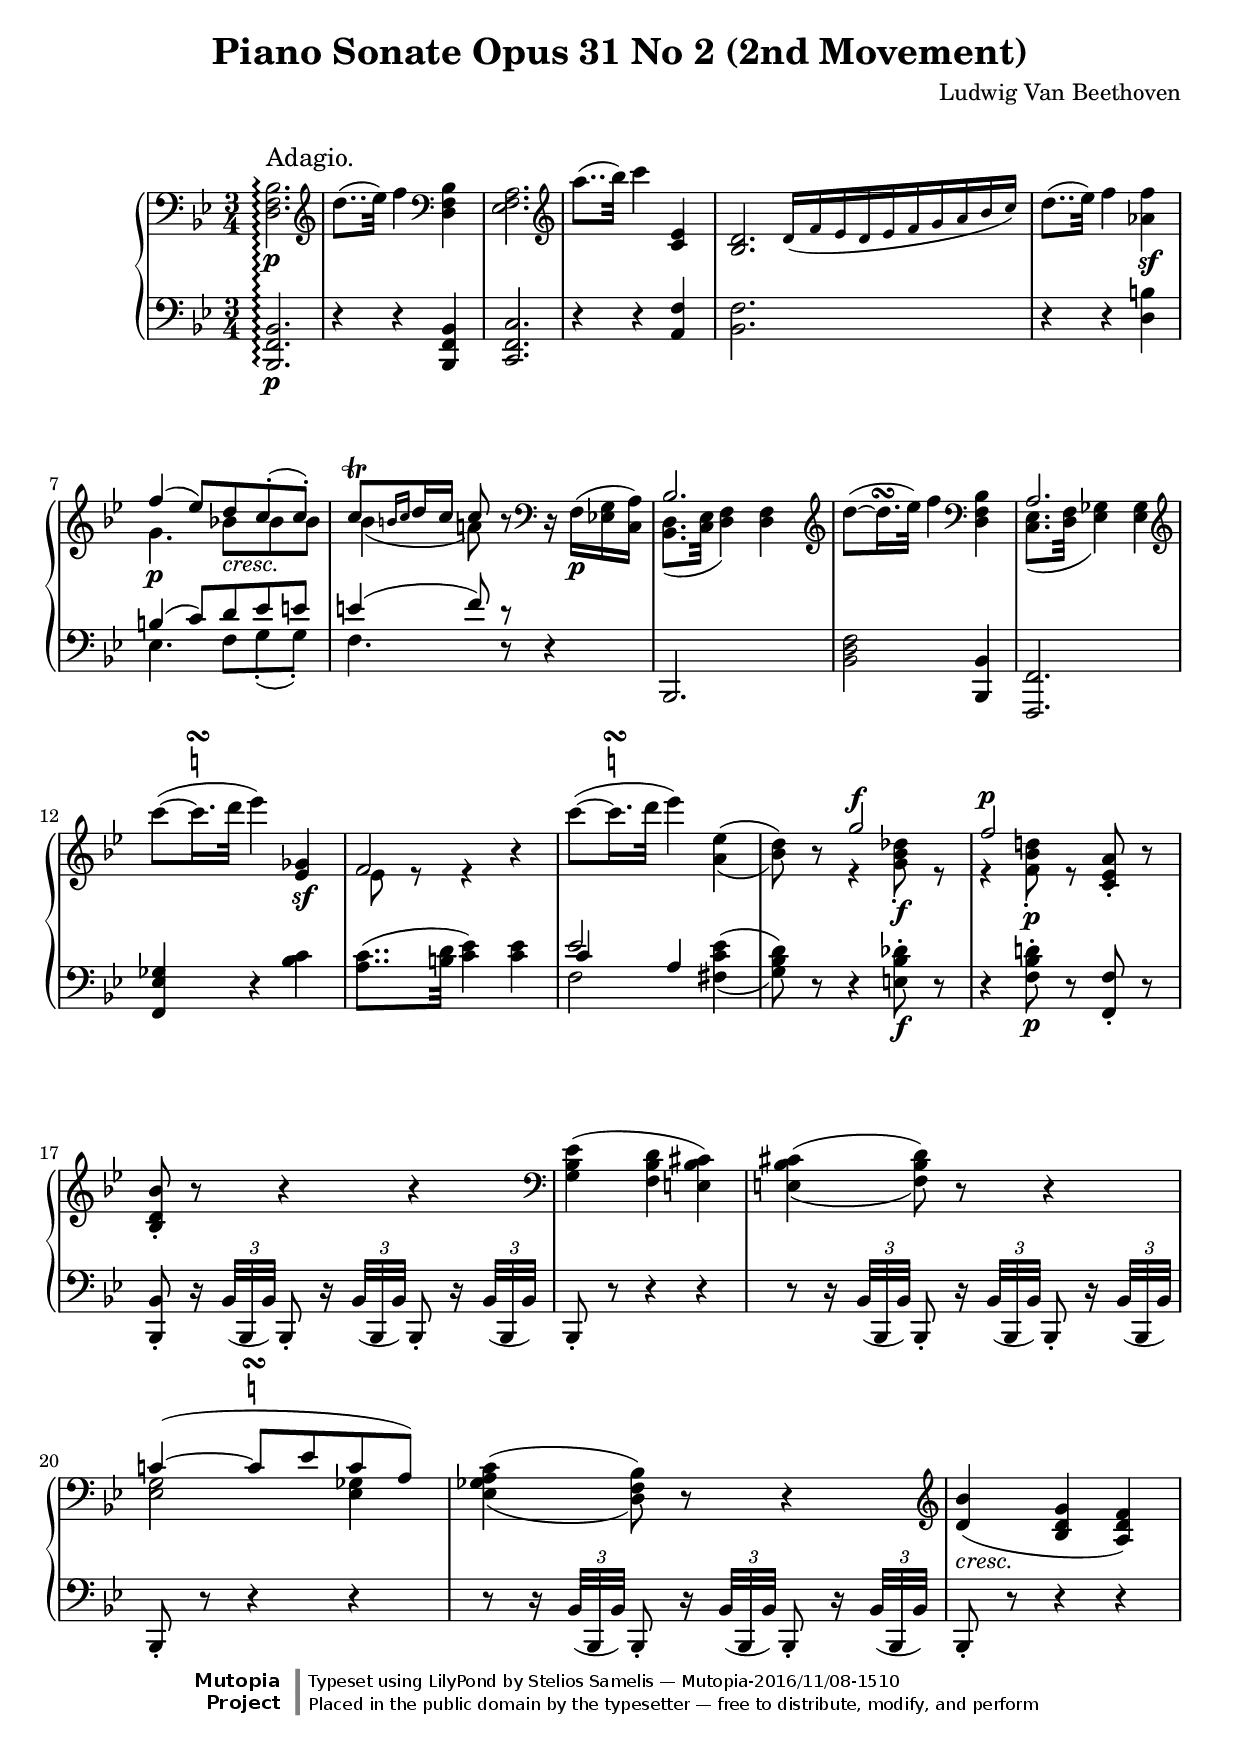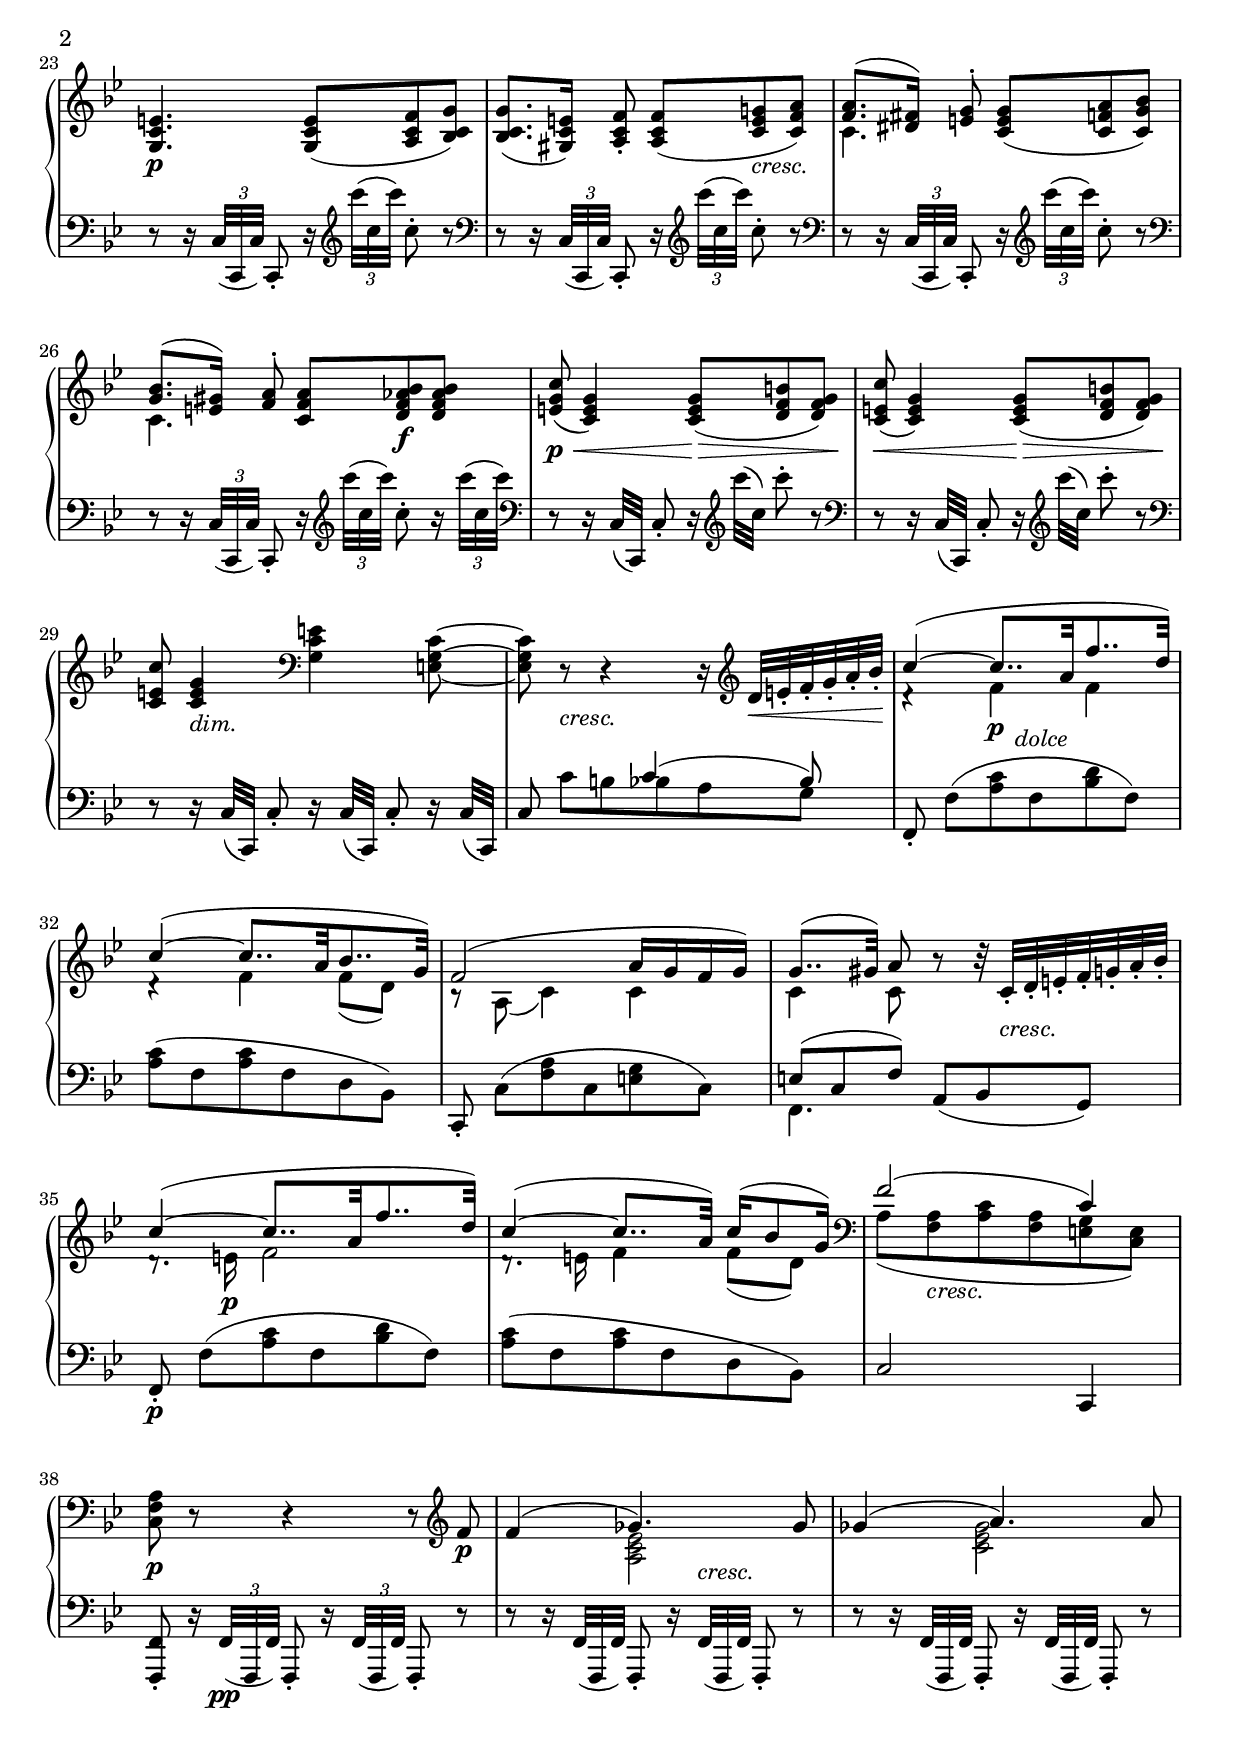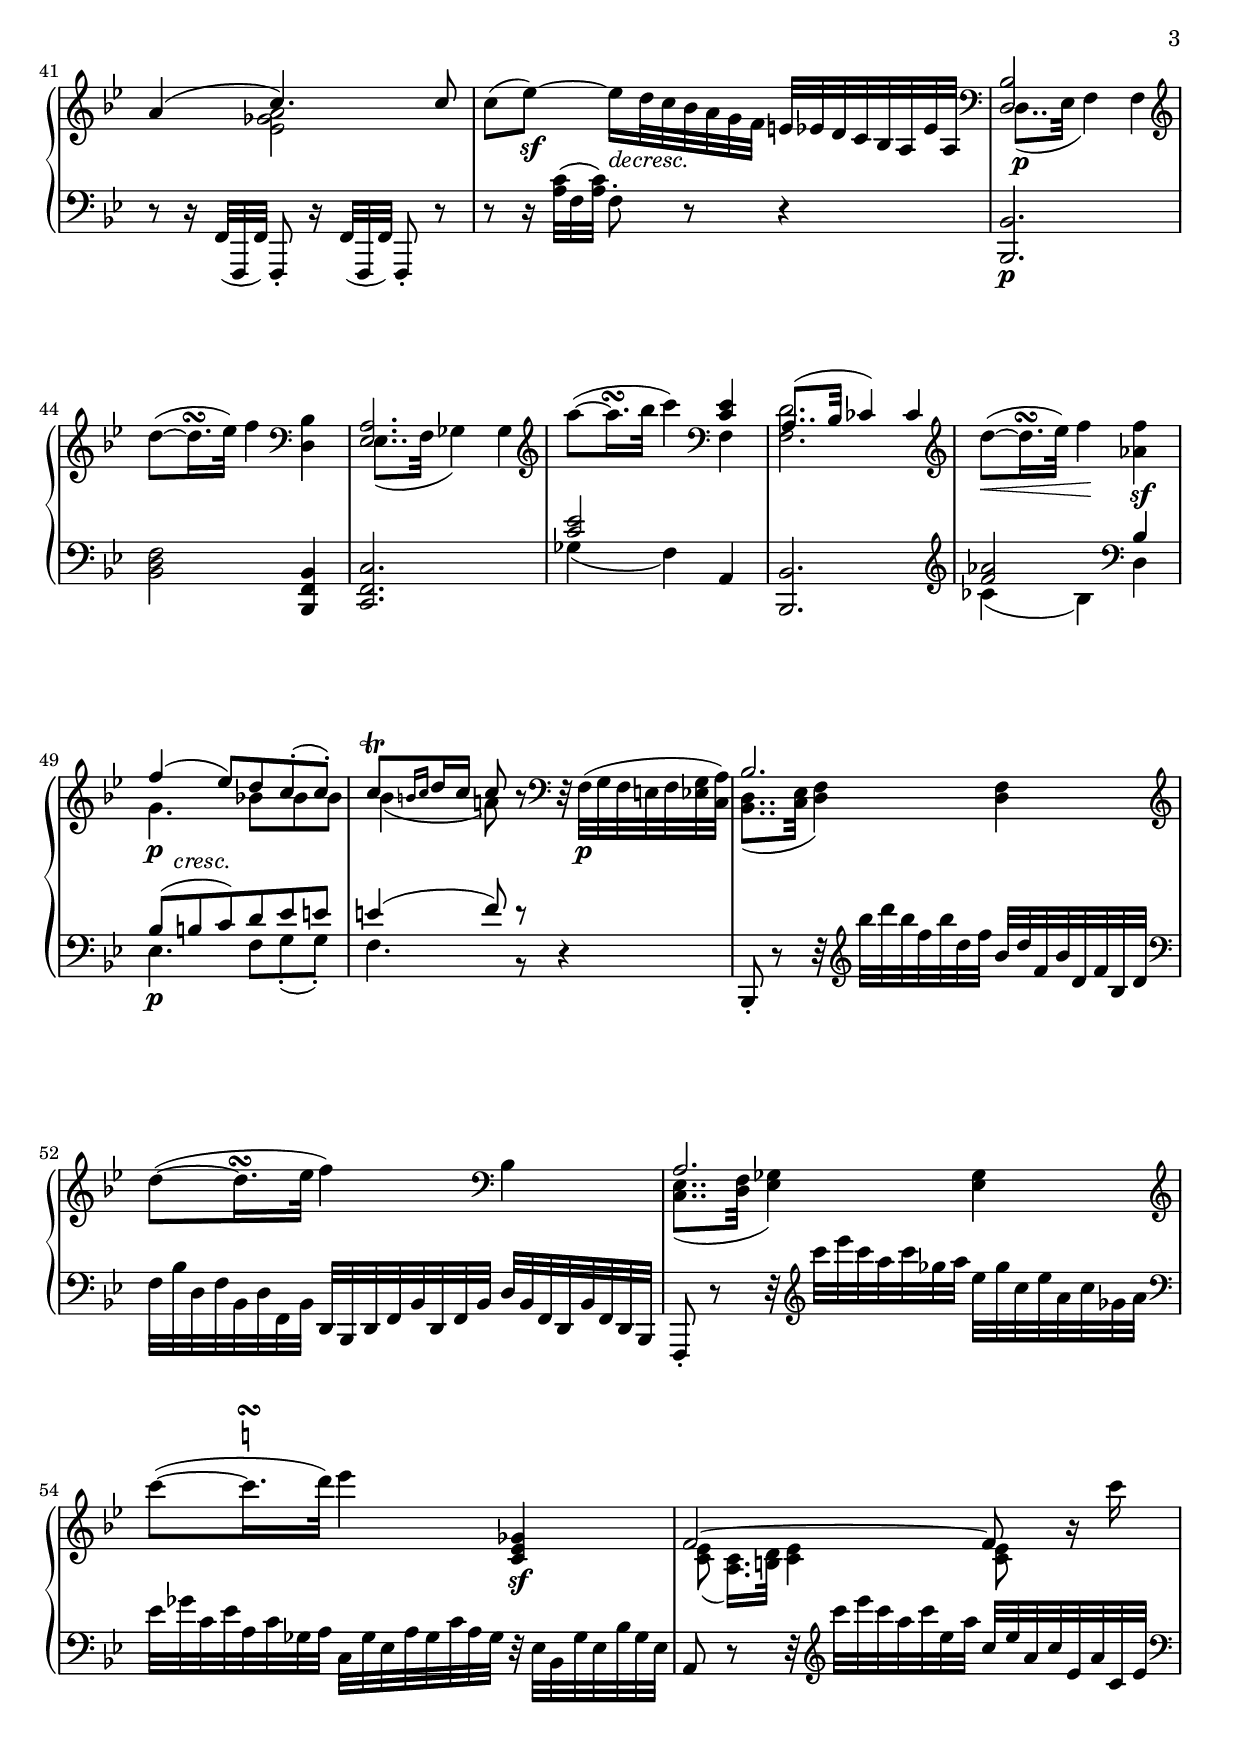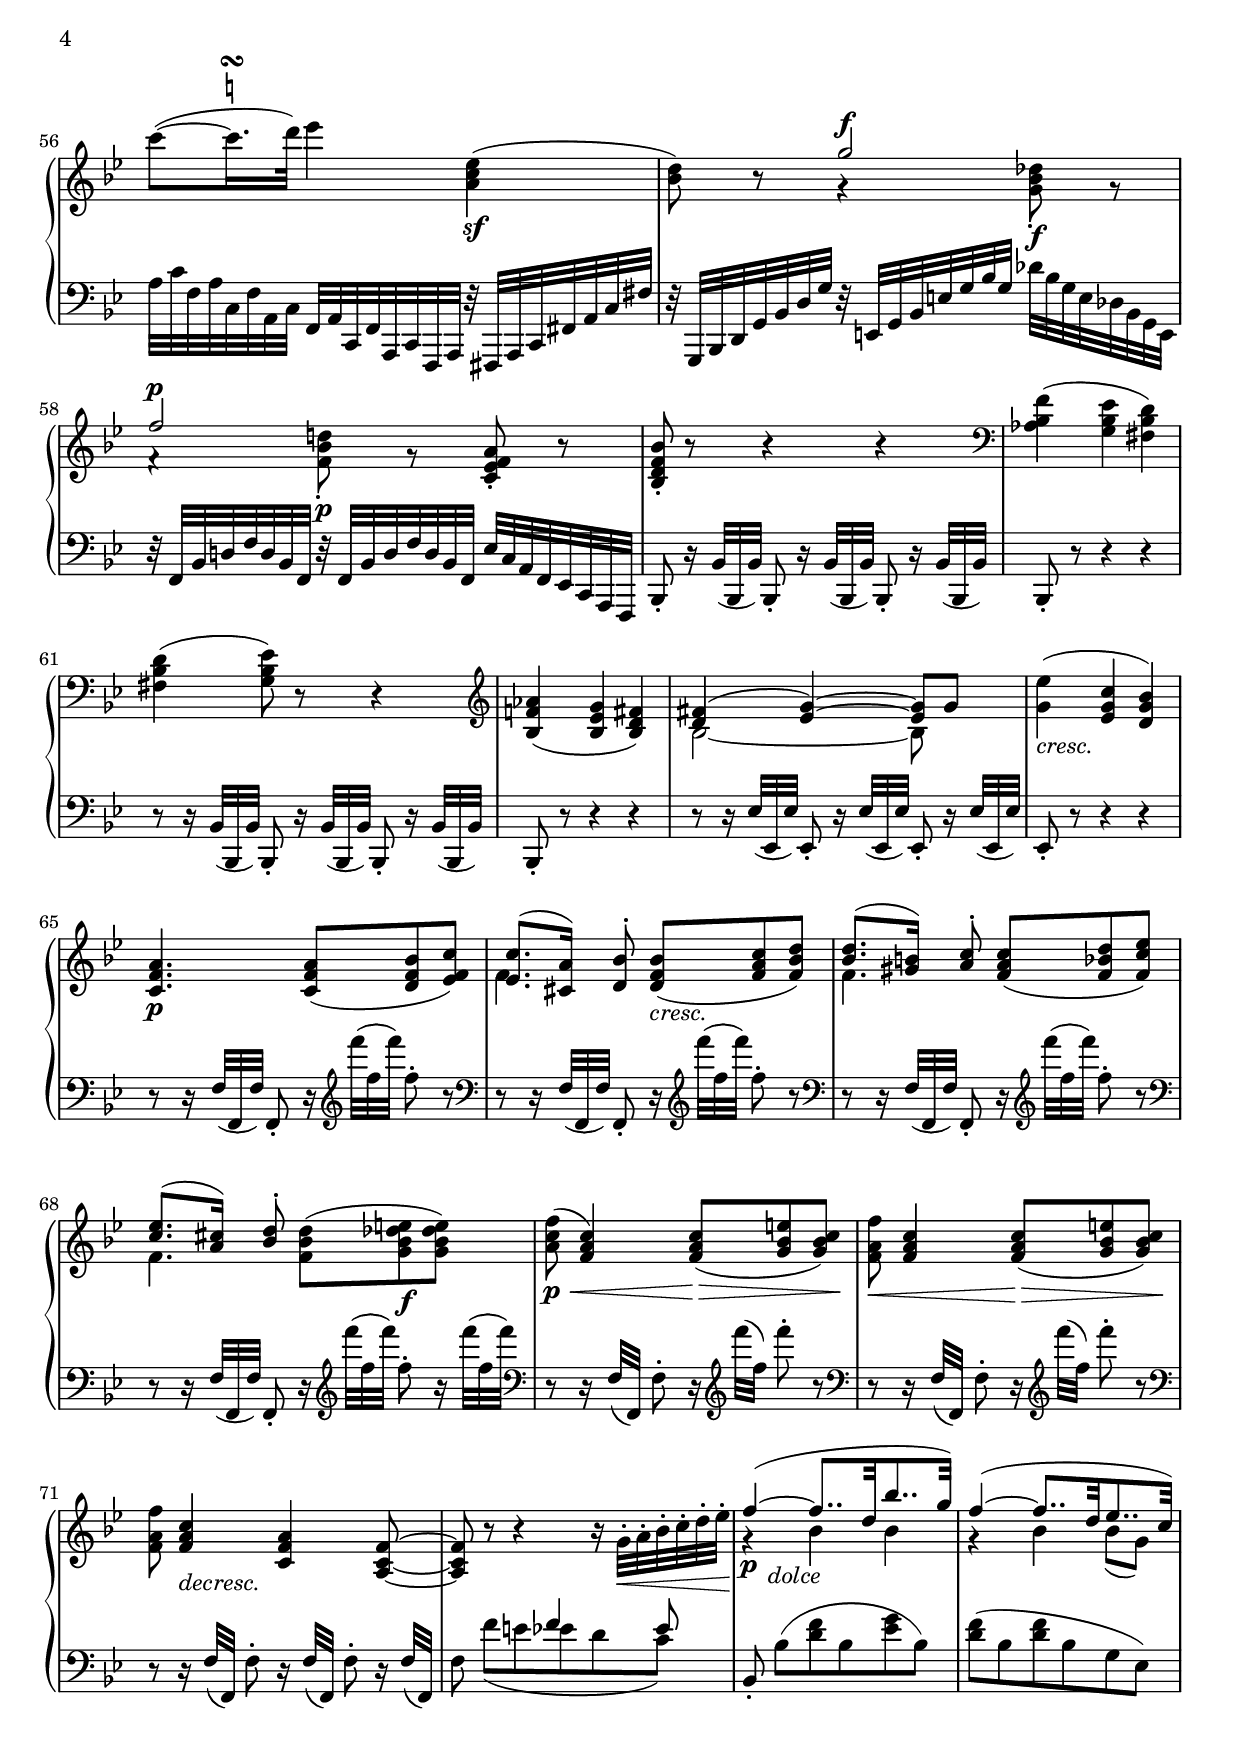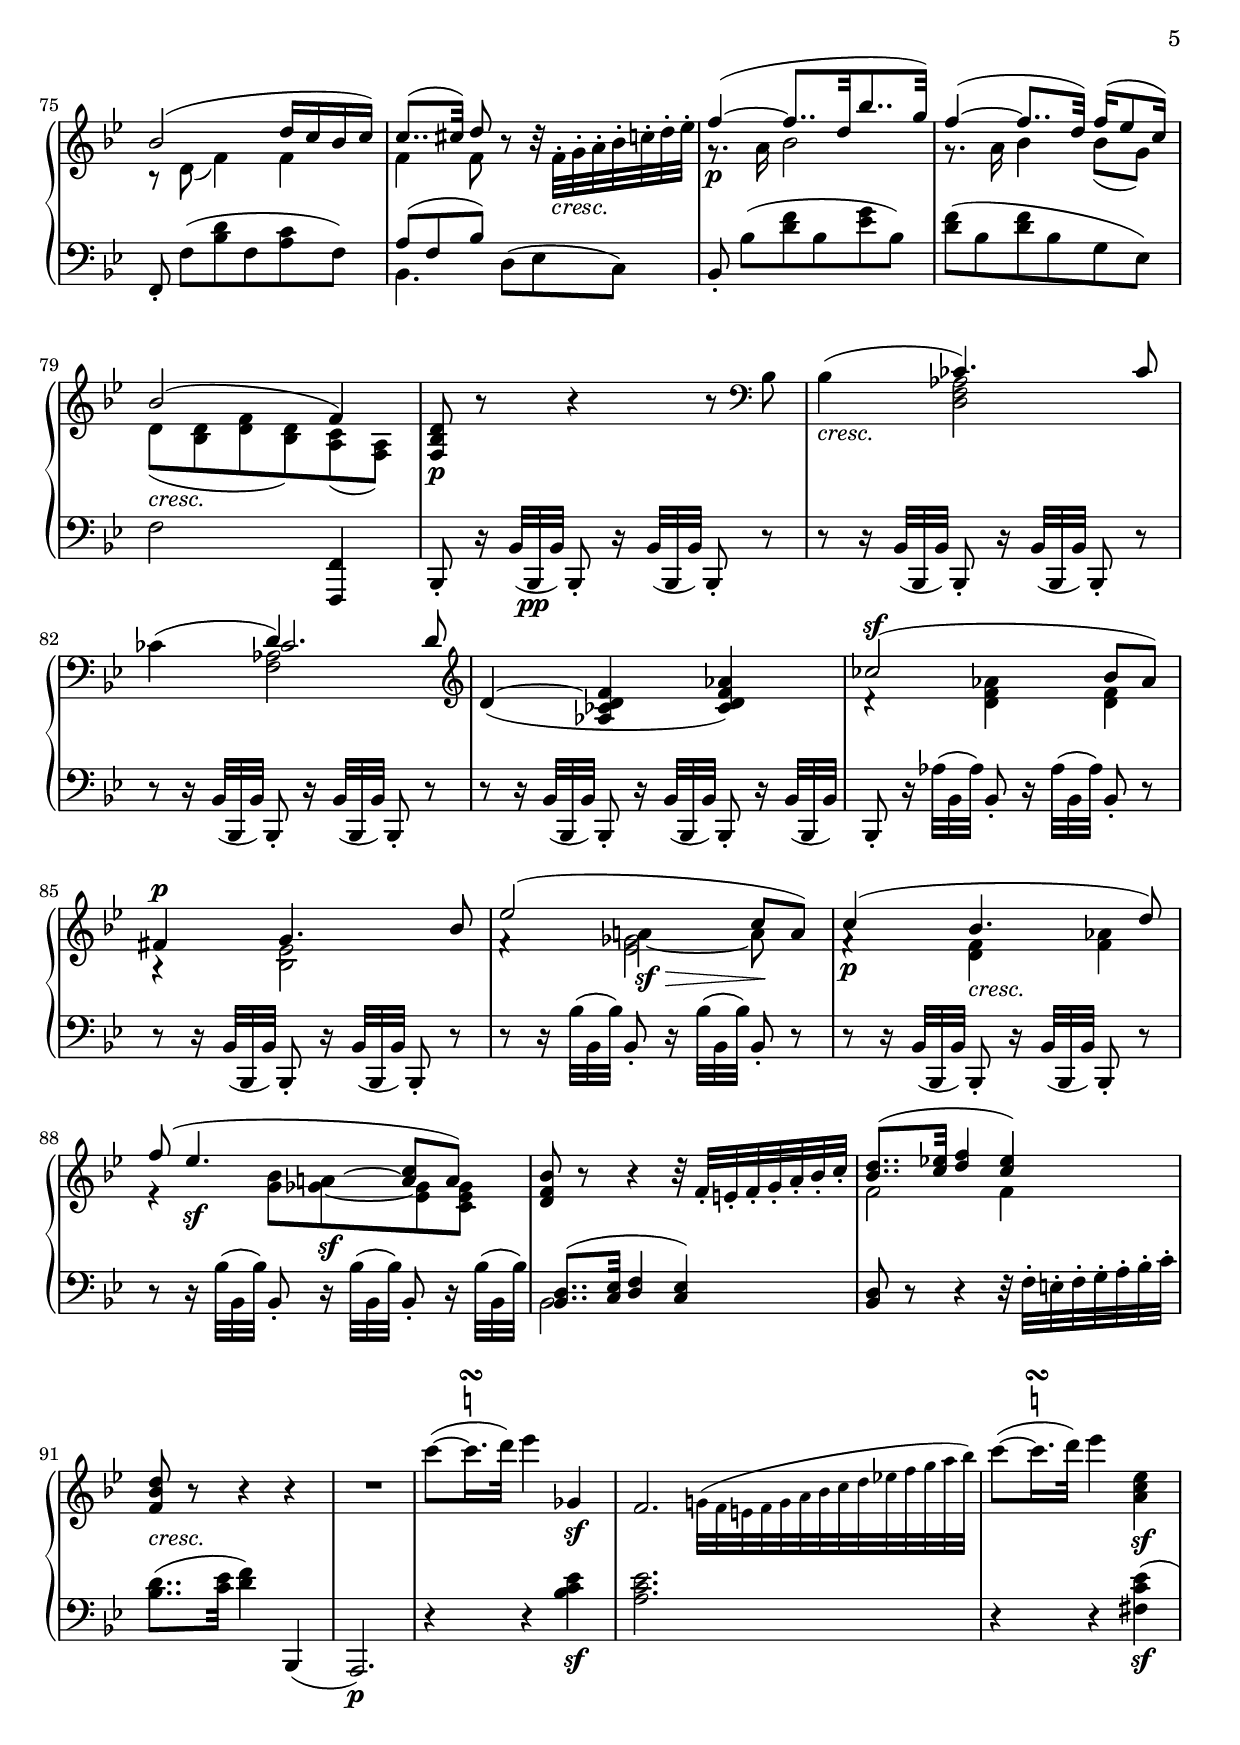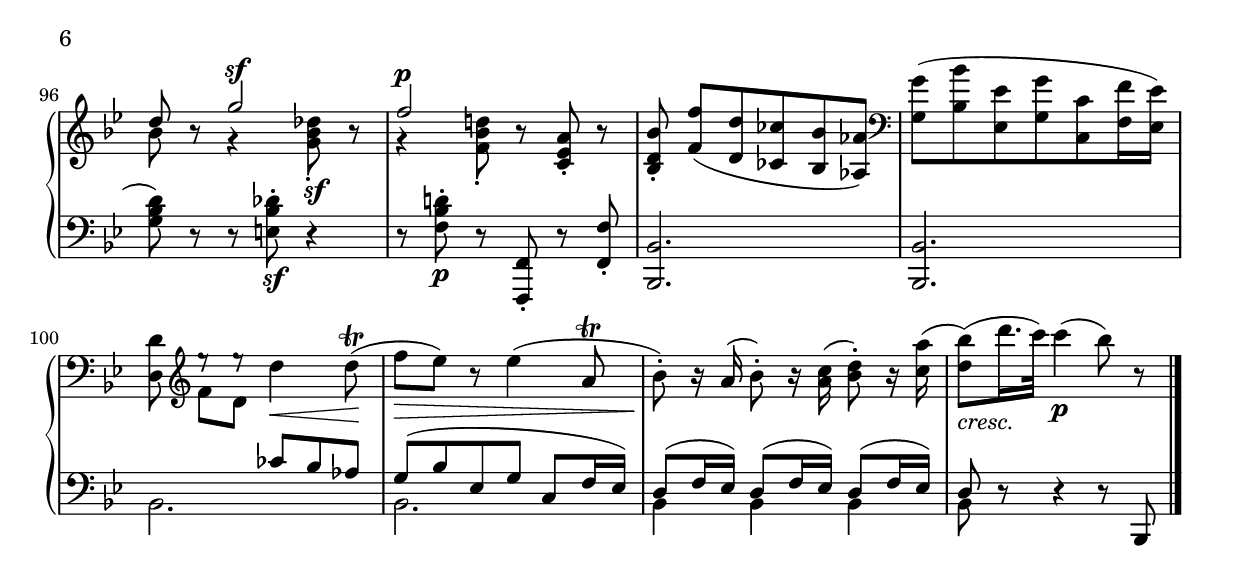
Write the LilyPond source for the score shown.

\version "2.18.2"

 \header {
  title = "Piano Sonate Opus 31 No 2 (2nd Movement)"
  composer = "Ludwig Van Beethoven"
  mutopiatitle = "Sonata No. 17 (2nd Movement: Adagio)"
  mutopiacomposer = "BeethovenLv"
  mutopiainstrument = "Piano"
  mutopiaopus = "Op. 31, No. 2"
  date = "1802"
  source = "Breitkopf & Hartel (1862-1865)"
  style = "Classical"
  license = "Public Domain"
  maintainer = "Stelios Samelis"
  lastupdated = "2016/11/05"   % - Alex Schreiber

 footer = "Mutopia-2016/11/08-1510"
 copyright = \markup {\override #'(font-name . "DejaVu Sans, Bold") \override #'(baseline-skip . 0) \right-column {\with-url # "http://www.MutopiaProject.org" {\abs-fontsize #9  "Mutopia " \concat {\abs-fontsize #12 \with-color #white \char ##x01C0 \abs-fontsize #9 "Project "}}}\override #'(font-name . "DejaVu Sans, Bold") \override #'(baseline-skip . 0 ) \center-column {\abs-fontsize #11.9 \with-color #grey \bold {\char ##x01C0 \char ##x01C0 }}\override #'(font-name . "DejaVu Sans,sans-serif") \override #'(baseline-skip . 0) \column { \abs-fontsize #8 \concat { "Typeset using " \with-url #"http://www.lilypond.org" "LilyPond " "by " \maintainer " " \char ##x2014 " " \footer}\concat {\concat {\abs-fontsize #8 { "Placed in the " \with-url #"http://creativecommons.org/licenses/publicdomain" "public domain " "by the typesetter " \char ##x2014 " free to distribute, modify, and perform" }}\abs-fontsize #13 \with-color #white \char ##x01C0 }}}
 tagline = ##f
}

\score {

 \new GrandStaff
 <<
 \new Staff = "up" {
 \clef treble
 \key bes \major
 \time 3/4
 \override Score.MetronomeMark.transparent = ##t
 \tempo 4 = 40
 \override TextScript.padding = #2.0
 \set GrandStaff.connectArpeggios = ##t
 \clef bass <d f bes>2.\p\arpeggio^\markup { \large "Adagio." }
 \clef treble d''8..( ees''32) f''4 \clef bass <d f bes>4 <ees f a>2. \clef treble a''8..( bes''32) c'''4 <c' ees'>4
 <bes d'>2. \bar "" \cadenzaOn \override NoteHead.font-size = #-2 d'16([ f' ees' d' ees' f' g' a' bes' c''])
 \cadenzaOff \bar "|" \override NoteHead.font-size = #0 d''8..( ees''32) f''4 <aes' f''>4\sf \break
 << { f''4( ees''8)[ d'' c''\staccato( c''\staccato)] c''8^\trill[ \grace { b'16[ c''] } d''16 c''] c''8 } \\
 { g'4.\p bes'!8_\markup { \italic "cresc." }[ bes' bes'] bes'4( a'!8) } >> r8
 \clef bass r16 f16\p([ <ees! g> <c a>]) << { bes2. } \\ { <bes, d>8.( <c ees>32 <d f>4) <d f>4 } >>
 \clef treble d''8(~ d''16.^\turn ees''32) f''4 \clef bass <d f bes>4
 << { a2. } \\ { <c ees>8.( <d f>32 <ees ges>4) <ees ges>4 } >> \break
 \clef treble c'''8(~  \once \override TextScript.script-priority = #-1
 c'''16.^\turn^\markup { \natural } d'''32 ees'''4) <ees' ges'>4\sf << { f'2 } \\ { ees'8 e'8\rest e'4\rest } >> r4
 \clef treble c'''8(~  \once \override TextScript.script-priority = #-1
 c'''16.^\turn^\markup { \natural } d'''32 ees'''4) \set doubleSlurs = ##t <a' ees''>4( <bes' d''>8) r8
 << { g''2^\f f''2^\p } \\ { e'4\rest <g' bes' des''>8\f\staccato e'8\rest e'4\rest <f' bes' d''!>8\p\staccato e'8\rest } >>
 <c' ees' a'>8\staccato r8 \break
 <bes d' bes'>8\staccato r8 r4 r4 \set doubleSlurs = ##f \clef bass <g bes ees'>4( <f bes d'> <e bes cis'>)
 \set doubleSlurs = ##t <e bes cis'>4( <f bes d'>8) r8 r4 \break
 << { c'!4(~  \once \override TextScript.script-priority = #-1
 c'8^\turn^\markup { \natural }[ ees' c' a]) } \\ { <ees g>2 <ees ges>4 } >> <ees ges a c'>4( <d f bes>8) r8 r4
 \clef treble \set doubleSlurs = ##f <d' bes'>4_\markup { \italic "cresc." }( <bes d' g'> <a d' f'>) \break
 <g c' e'>4.\p <g c' e'>8([ <a c' f'> <bes c' g'>]) <bes c' g'>8.([ <gis c' e'>16]) <a c' f'>8\staccato
 <a c' f'>8([ <c' e' g'!>_\markup { \italic "cresc." } <c' f' a'>])
 << { <f' a'>8.( <dis' fis'>16) <e' g'>8\staccato } \\ { c'4. } >> <c' e' g'>8([ <c' f' a'> <c' g' bes'>]) \break
 << { <g' bes'>8.([ <e' gis'>16]) <f' a'>8\staccato } \\ { c'4. } >> <c' f' a'>8[ <d' f' aes' bes'>8\f <d' f' aes' bes'>]
 <e' g' c''>8\p\<( <c' e' g'>4) <c' e' g'>8\!\>([ <d' f' b'> <d' f' g'>\!])
 <c' e' c''>8\<( <c' e' g'>4) <c' e' g'>8\!\>([ <d' f' b'> <d' f' g'>\!]) \break
 <c' e' c''>8 <c' e' g'>4_\markup { \italic "dim." } \clef bass < g c' e'>4 <e g c'>8~ <e g c'>8
 r8_\markup { \italic "cresc." } r4 r16 \clef treble d'32\<[ e'\staccato f'\staccato g'\staccato a'\staccato bes'\staccato\!]
 << { c''4(~ c''8..[ a'32 f''8.. d''32]) } \\ { d'4\rest f'4\p_\markup { \italic "    dolce" } f'4 } >> \break
 << { c''4(~ c''8..[ a'32 bes'8.. g'32]) } \\ { d'4\rest f'4 f'8([ d']) } >> << { f'2( a'16[ g' f' g']) g'8..([ gis'32]) a'8 } \\
 { b8\rest a( c'4) c'4 c'4 c'8 } >> r8 r32 c'32\staccato_\markup { \italic "cresc." }[ d'\staccato
 e'\staccato f'\staccato g'\staccato a'\staccato bes'\staccato] \break
 << { c''4(~ c''8..[ a'32 f''8.. d''32]) c''4(~ c''8..[ a'32]) c''16([ bes'8 g'16]) } \\
 { d'8.\rest e'16\p f'2 d'8.\rest e'16 f'4 f'8([ d']) } >>
 \clef bass << { f'2( c'4) } \\ { a8([ <f a>_\markup { \italic "cresc." } <a c'> <f a> <e g> <c e>]) } >>
 <c f a>8\p r8 r4 r8 \clef treble f'8\p << { f'4( ges'4.) ges'8 ges'4( a'4.) a'8 } \\
 { s4 <a c' ees'>2 s4 <c' ees' ges'>2 } >> \break
 << { a'4( c''4.) c''8 } \\ { s4 <ees' ges' a'>2 } >> c''8( ees''\sf)~
 ees''16_\markup { \italic "decresc." }[ d''32 c'' bes' a' g' f'] e'[ ees' d' c' bes a ees' a]
 \clef bass << { <d bes>2 } \\ { d8..\p( ees32 f4) } >> f4 \break
 \clef treble d''8(~ d''16.^\turn ees''32) f''4 \clef bass <d bes>4 << { <ees a>2. } \\ { ees8..( f32 ges4) ges4 } >>
 \clef treble a''8(~ a''16.^\turn bes''32 c'''4)
 \clef bass << { <c' ees'>4 a8..( bes32 ces'4) ces'4 } \\ { f4 <f d'>2. } >>
 \clef treble d''8\<(~ d''16.^\turn ees''32) f''4\! <aes' f''>4\sf \break
 << { f''4( ees''8)[ d'' c''\staccato( c''\staccato)] c''8^\trill[ \grace { b'16[ c''] } d''16 c''] c''8 } \\
 { g'4.\p_\markup { \italic "    cresc." } bes'!8[ bes' bes'] bes'4( a'!8) } >> r8
 \clef bass r32 f32\p([ g f e f <ees g> <c a>]) << { bes2. } \\ { <bes, d>8..( <c ees>32 <d f>4) <d f>4 } >> \break
 \clef treble d''8(~ d''16.^\turn ees''32 f''4) \clef bass bes4
 << { a2. } \\ { <c ees>8..( <d f>32 <ees ges>4) <ees ges>4 } >> \break
 \clef treble c'''8(~  \once \override TextScript.script-priority = #-1 c'''16.^\turn^\markup { \natural } d'''32) ees'''4
 <c' ees' ges'>4\sf << { f'2~ f'8 } \\ { <c' ees'>8( <a c'>16.)[ <b d'>32] <c' ees'>4 <c' ees'>8 } >> r16 c'''16 \break
 c'''8(~  \once \override TextScript.script-priority = #-1 c'''16.^\turn^\markup { \natural } d'''32) ees'''4
 <a' c'' ees''>4\sf( <bes' d''>8) r8 << { g''2^\f } \\ { g'4\rest <g' bes' des''>8\f\staccato g'8\rest } >> \break
 << { f''2^\p } \\ { f'4\rest <f' bes' d''!>8\p\staccato g'8\rest } >> <c' ees' f' a'>8\staccato r8
 <bes d' f' bes'>8\staccato r8 r4 r4 \clef bass <aes bes f'>4( <g bes ees'> <fis bes d'>) \break
 <fis bes d'>4( <g bes ees'>8) r8 r4 \clef treble <bes f'! aes'>4( <bes ees' g'> <bes d' fis'>)
 << { <d' fis'>4( <ees' g'>4)~ <ees' g'>8[ g'] } \\ { bes2~ bes8 s8 } >>
 <g' ees''>4_\markup { \italic "cresc." }( <ees' g' c''> <d' g' bes'>) \break
 <c' f' a'>4.\p <c' f' a'>8([ <d' f' bes'> <ees' f' c''>])
 << { <ees' c''>8.([ <cis' a'>16]) <d' bes'>8\staccato } \\ { f'4. } >>
 <d' f' bes'>8_\markup { \italic "cresc." }([ <f' a' c''> <f' bes' d''>])
 << { <bes' d''>8.([ <gis' b'>16]) <a' c''>8\staccato } \\ { f'4. } >> <f' a' c''>8([ <f' bes' d''> <f' c'' ees''>]) \break
 << { <c'' ees''>8.([ <a' cis''>16]) <bes' d''>8\staccato } \\ { f'4. } >>
 <f' bes' d''>8([ <g' bes' des'' e''>\f <g' bes' des'' e''>]) <a' c'' f''>8\p\<( <f' a' c''>4)
 <f' a' c''>8\!\>([ <g' bes' e''> <g' bes' c''>\!]) <f' a' f''>8\< <f' a' c''>4
 <f' a' c''>8\!\>([ <g' bes' e''> <g' bes' c''>\!]) \break
 <f' a' f''>8 <f' a' c''>4_\markup { \italic "decresc." } <c' f' a'>4 <a c' f'>8~ <a c' f'>8 r8 r4
 r16 g'32\staccato\<[ a'\staccato bes'\staccato c''\staccato d''\staccato ees''\staccato\!]
 << { f''4\p_\markup { \italic "    dolce" }(~ f''8..[ d''32 bes''8.. g''32]) f''4(~ f''8..[ d''32 ees''8.. c''32]) } \\
 { g'4\rest bes'4 bes' g'4\rest bes'4 bes'8( g') } >> \break
 << { bes'2( d''16[ c'' bes' c'']) c''8..([ cis''32]) d''8 } \\ { b8\rest d'8( f'4) f'4 f'4 f'8 } >> r8 r32
 f'32\staccato_\markup { \italic "cresc." }[ g'\staccato a'\staccato bes'\staccato c''\staccato d''\staccato ees''\staccato]
 << { f''4\p(~ f''8..[ d''32 bes''8.. g''32]) f''4(~ f''8..[ d''32]) f''16([ ees''8 c''16]) } \\
 { g'8.\rest a'16 bes'2 g'8.\rest a'16 bes'4 bes'8( g') } >> \break
 << { bes'2( f'4) } \\ { d'8_\markup { \italic "cresc." }[( <bes d'> <d' f'> <bes d'>) <a c'>( <f a>)] } >>
 <f bes d'>8\p r8 r4 r8 \clef bass bes8
 << { \stemDown bes4_\markup { \italic "cresc." }( \stemUp ces'4.) ces'8 } \\ { s4 <d f aes>2 } >> \break
 << { \stemDown ces'4( \stemUp d'4.) d'8 } \\ { s4 <f aes>2 } \\ { s4 ces'2 } >>
 \clef treble d'4(~ <aes ces' d' f'>4 <ces' d' f' aes'>)
 << { ces''2^\sf( bes'8 aes') } \\ { d'4\rest <d' f' aes'>4 <d' f'> } >> \break
 << { fis'4^\p g'4. bes'8 } \\ { a4\rest <bes ees'>2 } >>
 << { ees''2( c''8 a') } \\ { f'4\rest a'!4\sf\>~ a'8\! s8 } \\ { \stemDown s4 <ees' ges'>2 } >>
 << { c''4\p( bes'4. d''8) } \\ { f'4\rest <d' f'>4_\markup { \italic "cresc." } <f' aes'> } >> \break
 << { f''8( ees''4.*2/3\sf \tweak Stem.transparent ##t a'8~ <a' c''>8[ a']) } \\ { e'4\rest <g' bes'>8[ <ges'~ a'!>\sf <ees' ges'> <c' ees' ges'>] } >>
 <d' f' bes'>8 r8 r4 r32 f'32\staccato[ e'\staccato f'\staccato g'\staccato a'\staccato bes'\staccato c''\staccato]
 << { <bes' d''>8..([ <c'' ees''!>32] <d'' f''>4 <c'' ees''>) } \\ { f'2 f'4 } >> \break
 <f' bes' d''>8_\markup { \italic "cresc." } r8 r4 r4 R2.
 c'''8(~  \once \override TextScript.script-priority = #-1 c'''16.^\turn^\markup { \natural } d'''32) ees'''4
 ges'4\sf f'2. \bar "" \cadenzaOn \override NoteHead.font-size = #-2 g'!32([ f' e' f' g' a' bes' c'' d'' ees''! f'' g'' a'' bes''])
 \cadenzaOff \bar "|" \override NoteHead.font-size = #0
 c'''8(~  \once \override TextScript.script-priority = #-1 c'''16.^\turn^\markup { \natural } d'''32) ees'''4
 <a' c'' ees''>4\sf \break
 << { d''8 } \\ { bes'8 } >> r8 << { g''2^\sf f''2^\p } \\ { g'4\rest <g' bes' des''>8\sf\staccato b'8\rest
 g'4\rest <f' bes' d''!>8\staccato b'8\rest } >> <c' ees' a'>8\staccato r8
 <bes d' bes'>8\staccato <f' f''>8([ <d' d''> <ces' ces''> <bes bes'> <aes aes'>])
 \clef bass <g g'>8([ <bes bes'> <ees ees'> <g g'> <c c'> <f f'>16 <ees ees'>]) \break

 <d d'>8 \clef treble << { e''8\rest e''8\rest } \\ { f'8[ d'8] } >> d''4\< d''8^\trill\!( f''8\>[ ees'']) r8
 ees''4( a'8^\trill bes'8\staccato\!) r16 a'16( bes'8\staccato) r16 <a' c''>16( <bes' d''>8\staccato)
 r16 <c'' a''>16( <d'' bes''>8_\markup { \italic "cresc." })([ d'''16. c'''32]) c'''4\p( bes''8) r8 \bar "|."
}

 \new Staff = "down" {
 \clef bass
 \key bes \major
 \time 3/4
 <bes,, f, bes,>2.\p\arpeggio r4 r <bes,, f, bes,>4 <c, f, c>2. r4 r <a, f>4 <bes, f>2. s2 s8
 r4 r <d b>4
 << { b4( c'8)[ d' ees' e'] e'4( f'8) d'8\rest } \\ { ees4. f8[ g\staccato( g\staccato)] f4. d8\rest } >> r4
 bes,,2. <bes, d f>2 <bes,, bes,>4 <f,, f,>2. <f, ees ges>4 r <bes c'>
 <a c'>8..( <b d'>32 <c' ees'>4) <c' ees'>4 << { ees'2 } \\ { f2 } \\ { c'4 a4 } >>
 \set doubleSlurs = ##t <fis c' ees'>4( <g bes d'>8) r8 r4 <e bes des'>8\f\staccato r8
 r4 <f bes d'!>8\p\staccato r8 <f, f>8\staccato r <bes,, bes,>8\staccato r16 \set doubleSlurs = ##f
 \tuplet 3/2 { bes,32([ bes,, bes,)] } bes,,8\staccato r16 \tuplet 3/2 { bes,32([ bes,, bes,]) } bes,,8\staccato r16
 \tuplet 3/2 { bes,32([ bes,, bes,]) } bes,,8\staccato r8 r4 r r8 r16
 \tuplet 3/2 { bes,32([ bes,, bes,)] } bes,,8\staccato r16 \tuplet 3/2 { bes,32([ bes,, bes,]) } bes,,8\staccato r16
 \tuplet 3/2 { bes,32([ bes,, bes,]) } bes,,8\staccato r8 r4 r r8 r16
 \tuplet 3/2 { bes,32([ bes,, bes,)] } bes,,8\staccato r16 \tuplet 3/2 { bes,32([ bes,, bes,]) } bes,,8\staccato r16
 \tuplet 3/2 { bes,32([ bes,, bes,]) } bes,,8\staccato r8 r4 r
 r8 r16 \tuplet 3/2 { c32([ c, c]) } c,8\staccato r16 \clef treble \tuplet 3/2 { c'''32([ c'' c''']) } c''8\staccato r
 \clef bass r8 r16 \tuplet 3/2 { c32([ c, c]) } c,8\staccato r16 \clef treble \tuplet 3/2 { c'''32([ c'' c''']) } c''8\staccato r
 \clef bass r8 r16 \tuplet 3/2 { c32([ c, c]) } c,8\staccato r16 \clef treble \tuplet 3/2 { c'''32([ c'' c''']) } c''8\staccato r
 \clef bass r8 r16 \tuplet 3/2 { c32([ c, c]) } c,8\staccato r16 \clef treble \tuplet 3/2 { c'''32([ c'' c''']) } c''8\staccato
 r16 \tuplet 3/2 { c'''32([ c'' c''']) } \clef bass r8 r16 c32([ c,]) c8\staccato r16 \clef treble c'''32([ c''])
 c'''8\staccato r8 \clef bass r8 r16 c32([ c,]) c8\staccato r16 \clef treble c'''32([ c'']) c'''8\staccato r8
 \clef bass r8 r16 c32([ c,]) c8\staccato r16 c32([ c,]) c8\staccato r16 c32([ c,]) c8
 << { s4 c'4( bes8) } \\ { c'8[ b bes a g] } >> f,8\staccato f8([ <a c'> f <bes d'> f])
 <a c'>8([ f <a c'> f d bes,]) c,8\staccato c8([ <f a> c <e g> c]) << { e8([ c f]) } \\ { f,4. } >> a,8([ bes, g,])
 f,8\p\staccato f([ <a c'> f <bes d'> f]) <a c'>([ f <a c'> f d bes,]) c2 c,4
 <f,, f,>8\staccato r16 \tuplet 3/2 { f,32\pp([ f,, f,]) } f,,8\staccato r16 \tuplet 3/2 { f,32([ f,, f,]) } f,,8\staccato r8
 \override TupletNumber.transparent = ##t  r8 r16 \tuplet 3/2 { f,32([ f,, f,]) } f,,8\staccato r16
 \tuplet 3/2 { f,32^\markup { \italic "cresc." }([ f,, f,]) } f,,8\staccato r8
 r8 r16 \tuplet 3/2 { f,32([ f,, f,]) } f,,8\staccato r16 \tuplet 3/2 { f,32([ f,, f,]) } f,,8\staccato r8
 r8 r16 \tuplet 3/2 { f,32([ f,, f,]) } f,,8\staccato r16 \tuplet 3/2 { f,32([ f,, f,]) } f,,8\staccato r8
 r8 r16 \tuplet 3/2 { <a c'>32([ f <a c'>]) } f8\staccato r8 r4 <bes,, bes,>2.\p
 <bes, d f>2 <bes,, f, bes,>4 <c, f, c>2. << { <c' ees'>2 a,4 } \\ { ges4( f) s4 } >> <bes,, bes,>2.
 \clef treble << { <f' aes'>2 } \\ { ces'4( bes) } >> \clef bass << { bes4 } \\ { d4 } >>
 << { bes8[( b c') d' ees' e'] e'4( f'8) e'8\rest } \\ { ees4.\p f8[ g\staccato( g\staccato)]
 f4. b,8\rest } >> r4 bes,,8\staccato r8 r32 \clef treble bes''32[ d''' bes'' f'' bes'' d'' f'']
 bes'[ d'' f' bes' d' f' bes d']
 \clef bass f32[ bes d f bes, d f, bes,] d,[ bes,, d, f, bes, d, f, bes,] d[ bes, f, d, bes, f, d, bes,,]
 f,,8\staccato r8 r32 \clef treble c'''32[ ees''' c''' a'' c''' ges'' a''] ees''[ ges'' c'' ees'' a' c'' ges' a']
 \clef bass ees'32[ ges' c' ees' a c' ges a] c[ ges ees a ges c' a ges] r32 ees[ bes, ges ees bes ges ees]
 a,8 r8 r32 \clef treble c'''[ ees''' c''' a'' c''' ees'' a''] c''[ ees'' a' c'' ees' a' c' ees']
 \clef bass a32[ c' f a c f a, c] f,[ a, c, f, a,, c, f,, a,,] r32 fis,,[ a,, c, fis, a, c fis]
 r32 g,,[ bes,, d, g, bes, d g] r e,[ g, bes, e g bes g] des'[ bes g e des bes, g, e,]
 r32 f,[ bes, d! f d bes, f,] r f,[ bes, d f d bes, f,] ees[ c a, f, ees, c, a,, f,,]
 bes,,8\staccato r16 \tuplet 3/2 { bes,32([ bes,, bes,]) } bes,,8\staccato
 r16 \tuplet 3/2 { bes,32([ bes,, bes,]) } bes,,8\staccato r16 \tuplet 3/2 { bes,32([ bes,, bes,]) }
 bes,,8\staccato r8 r4 r4
 r8 r16 \tuplet 3/2 { bes,32([ bes,, bes,]) } bes,,8\staccato r16 \tuplet 3/2 { bes,32([ bes,, bes,]) }
 bes,,8\staccato r16 \tuplet 3/2 { bes,32([ bes,, bes,]) } bes,,8\staccato r8 r4 r4
 r8 r16 \tuplet 3/2 { ees32([ ees, ees]) } ees,8\staccato r16 \tuplet 3/2 { ees32([ ees, ees]) }
 ees,8\staccato r16 \tuplet 3/2 { ees32([ ees, ees]) } ees,8\staccato r8 r4 r4
 r8 r16 \tuplet 3/2 { f32([ f, f]) } f,8\staccato r16 \clef treble \tuplet 3/2 { f'''32([ f'' f''']) } f''8\staccato r8
 \clef bass r8 r16 \tuplet 3/2 { f32([ f, f]) } f,8\staccato r16 \clef treble \tuplet 3/2 { f'''32([ f'' f''']) } f''8\staccato r8
 \clef bass r8 r16 \tuplet 3/2 { f32([ f, f]) } f,8\staccato r16 \clef treble \tuplet 3/2 { f'''32([ f'' f''']) } f''8\staccato r8
 \clef bass r8 r16 \tuplet 3/2 { f32([ f, f]) } f,8\staccato r16 \clef treble \tuplet 3/2 { f'''32([ f'' f''']) } f''8\staccato
 r16 \clef treble \tuplet 3/2 { f'''32([ f'' f''']) } \clef bass r8 r16 f32([ f,]) f8\staccato r16
 \clef treble f'''32([ f'']) f'''8\staccato r8 \clef bass r8 r16 f32([ f,]) f8\staccato r16 \clef treble f'''32([ f'']) f'''8\staccato r8
 \clef bass r8 r16 f32([ f,]) f8\staccato r16 f32([ f,]) f8\staccato r16 f32([ f,])
 f8 << { s4 f'4 ees'8 } \\ { f'8([ e' ees' d' c']) } >> bes,8\staccato bes8([ <d' f'> bes <ees' g'> bes])
 <d' f'>8([ bes <d' f'> bes g ees])
 f,8\staccato f([ <bes d'> f <a c'> f]) << { a8([ f bes]) } \\ { bes,4. } >> d8([ ees c])
 bes,8\staccato bes([ <d' f'> bes <ees' g'> bes])
 <d' f'>8([ bes <d' f'> bes g ees]) f2 <f,, f,>4 bes,,8\staccato
 r16 \tuplet 3/2 { bes,32([ bes,,\pp bes,]) } bes,,8\staccato r16 \tuplet 3/2 { bes,32([ bes,, bes,]) } bes,,8\staccato r8
 r8 r16 \tuplet 3/2 { bes,32([ bes,, bes,]) } bes,,8\staccato r16 \tuplet 3/2 { bes,32([ bes,, bes,]) } bes,,8\staccato r8
 r8 r16 \tuplet 3/2 { bes,32([ bes,, bes,]) } bes,,8\staccato r16 \tuplet 3/2 { bes,32([ bes,, bes,]) } bes,,8\staccato r8
 r8 r16 \tuplet 3/2 { bes,32([ bes,, bes,]) } bes,,8\staccato r16 \tuplet 3/2 { bes,32([ bes,, bes,]) } bes,,8\staccato
 r16 \tuplet 3/2 { bes,32([ bes,, bes,]) } bes,,8\staccato r16 \tuplet 3/2 { aes32([ bes, aes]) } bes,8\staccato
 r16 \tuplet 3/2 { aes32([ bes, aes]) } bes,8\staccato r8
 r8 r16 \tuplet 3/2 { bes,32([ bes,, bes,]) } bes,,8\staccato r16 \tuplet 3/2 { bes,32([ bes,, bes,]) } bes,,8\staccato r8
 r8 r16 \tuplet 3/2 { bes32([ bes, bes]) } bes,8\staccato r16 \tuplet 3/2 { bes32([ bes, bes]) } bes,8\staccato r8
 r8 r16 \tuplet 3/2 { bes,32([ bes,, bes,]) } bes,,8\staccato r16 \tuplet 3/2 { bes,32([ bes,, bes,]) } bes,,8\staccato r8
 r8 r16 \tuplet 3/2 { bes32([ bes, bes]) } bes,8\staccato r16 \tuplet 3/2 { bes32([ bes, bes]) } bes,8\staccato
 r16 \tuplet 3/2 { bes32([ bes, bes]) } << { <bes, d>8..([ <c ees>32] <d f>4 <c ees>) } \\ { bes,2 s4 } >>
 <bes, d>8 r8 r4 r32 f32\staccato[ e\staccato f\staccato g\staccato a\staccato bes\staccato c'\staccato]
 <bes d'>8..([ <c' ees'>32] <d' f'>4) bes,,4( a,,2.\p) r4 r <bes c' ees'>4\sf
 <a c' ees'>2. s4 s8 s16 r4 r <fis c' ees'>\sf(
 <g bes d'>8) r r <e bes des'>\staccato\sf r4 r8 <f bes d'!>8\p\staccato r <f,, f,>\staccato r <f, f>\staccato
 <bes,, bes,>2. <bes,, bes,>2.

 << { s4 s8 ces'8[ bes aes] } \\ { bes,2. } >>
 << { g8([ bes ees g] c[ f16 ees]) d8([ f16 ees]) d8([ f16 ees]) d8([ f16 ees]) d8 } \\
 { bes,2. bes,4 bes, bes, bes,8 } >> r8 r4 r8 bes,,8 \bar "|."
}
>>

 \layout { }

 \midi { }

}
